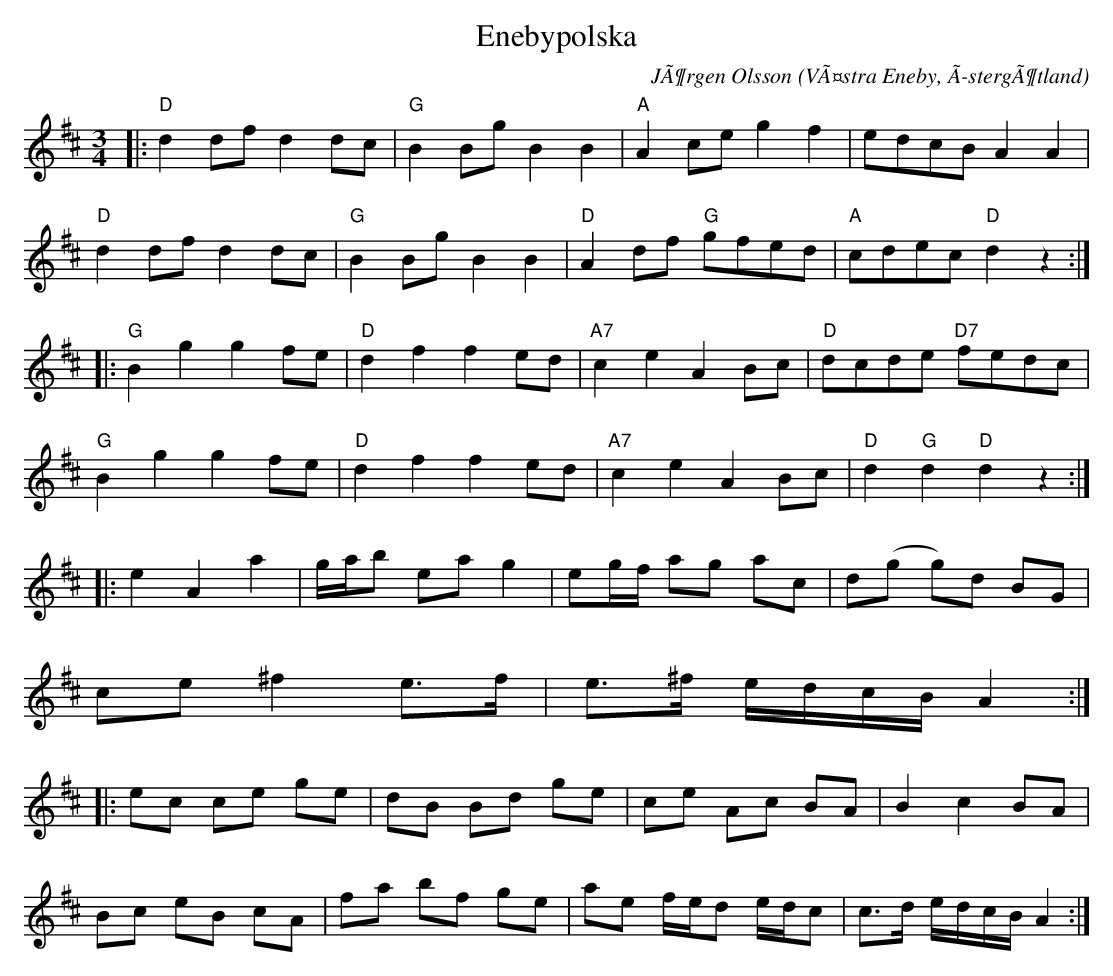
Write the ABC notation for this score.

X:1
T:Enebypolska
C:JÃ¶rgen Olsson
O:VÃ¤stra Eneby, Ã-stergÃ¶tland
M:3/4
L:1/8
K:D
|: "D"d2dfd2dc | "G"B2BgB2B2 | "A"A2ceg2f2 | edcBA2A2 |
   "D"d2dfd2dc | "G"B2BgB2B2 | "D"A2df "G"gfed | "A"cdec"D"d2z2:|
|: "G"B2g2g2fe | "D"d2f2f2ed | "A7"c2e2A2Bc | "D"dcde "D7"fedc |
   "G"B2g2g2fe | "D"d2f2f2ed | "A7"c2e2A2Bc | "D"d2"G"d2"D"d2z2:|
|: e2 A2 a2 | g/a/b ea g2 | eg/f/ ag ac | d(g g)d BG |
ce ^f2 e>f |e>^f e/d/c/B/ A2 :|
|:ec ce ge | dB Bd ge | ce Ac BA | B2 c2 BA |
Bc eB cA | fa bf ge | ae f/e/d e/d/c | c>d e/d/c/B/ A2 :|
